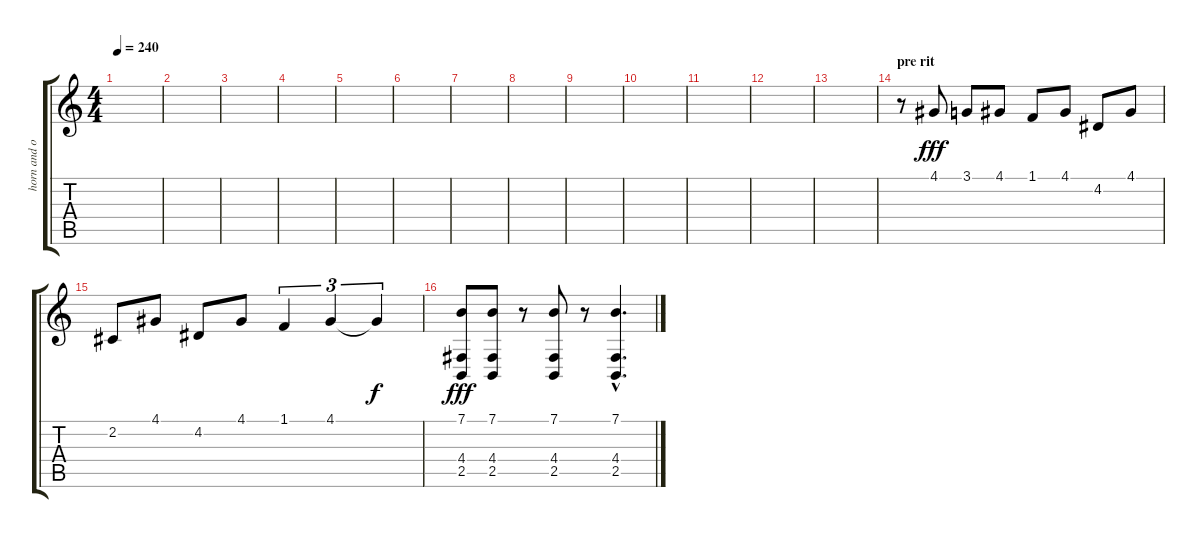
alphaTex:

\track ("horn and organ(alex stariopoli)" "horn and o") {instrument frenchhorn}
\staff {score tabs}
\tuning (E4 B3 G3 D3 A2 E2) {hide}
\ts (4 4)
\tempo 240
\clef g2
\ks c
|
|
|
|
|
|
|
|
|
|
|
|
|
\section ("" "pre rit")
r.8{instrument churchorgan} 4.1.8{dy fff} 3.1.8 4.1.8 1.1.8 4.1.8 4.2.8 4.1.8 |
2.2.8 4.1.8 4.2.8 4.1.8 1.1.4{tu (3 2)} 4.1.4{tu (3 2)} 4.1{t}.4{tu (3 2) dy f} |
(7.1 4.4 2.5).8{dy fff instrument churchorgan} (7.1 4.4 2.5).8 r.8 (7.1 4.4 2.5).8 r.8 (7.1{hac} 4.4{hac} 2.5{hac}).4{d}
